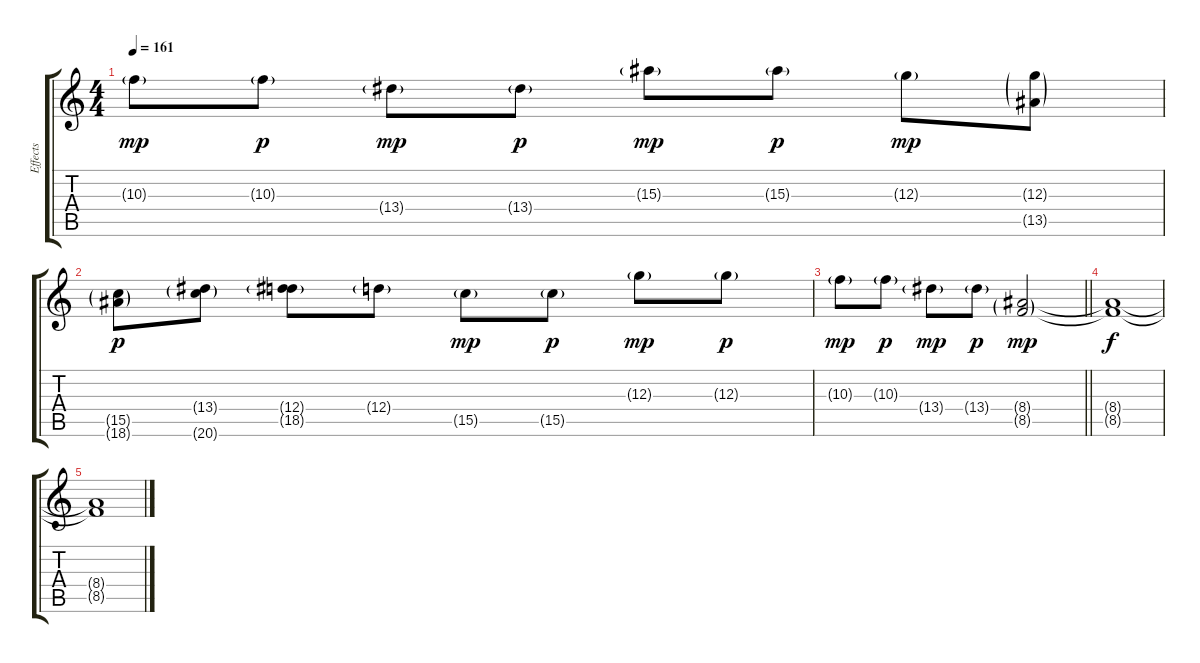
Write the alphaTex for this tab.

\track ("Effects" "Effects") {instrument overdrivenguitar}
\staff {score tabs}
\tuning (E4 B3 G3 D3 A2 E2) {hide}
\ts (4 4)
\tempo 161
\clef g2
\ks c
10.3{g}.8{dy mp} 10.3{g}.8{dy p} 13.4{g}.8{dy mp} 13.4{g}.8{dy p} 15.3{g}.8{dy mp} 15.3{g}.8{dy p} 12.3{g}.8{dy mp} (12.3{g} 13.5{g}).8 |
(15.5{g} 18.6{g}).8{dy p} (13.4{g} 20.6{g}).8 (12.4{g} 18.5{g}).8 12.4{g}.8 15.5{g}.8{dy mp} 15.5{g}.8{dy p} 12.3{g}.8{dy mp} 12.3{g}.8{dy p} |
\barLineRight lightlight
10.3{g}.8{dy mp} 10.3{g}.8{dy p} 13.4{g}.8{dy mp} 13.4{g}.8{dy p} (8.4{g} 8.5{g}).2{dy mp} |
(8.4{t} 8.5{t}).1{dy f} |
(8.4{t} 8.5{t}).1
